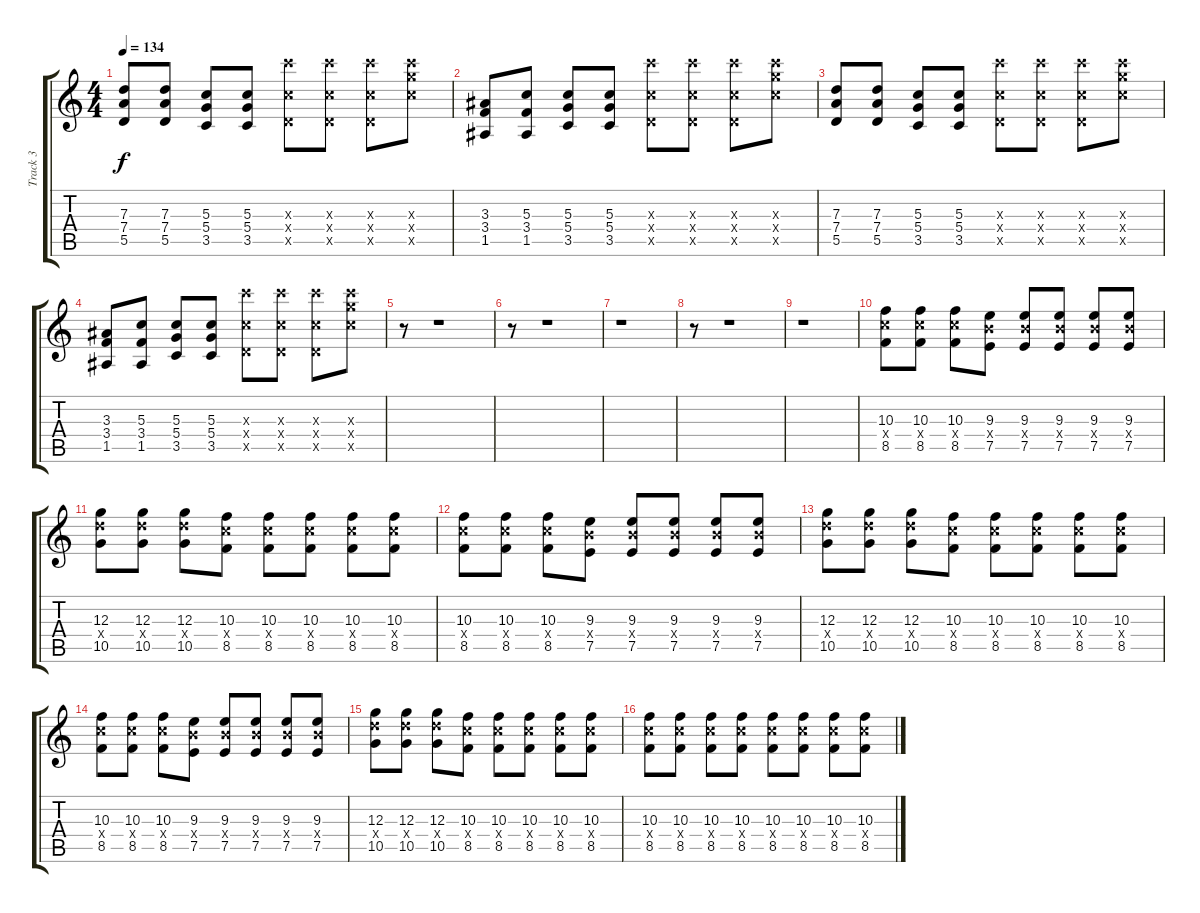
\track ("Track 3" "Track 3") {instrument overdrivenguitar}
\staff {score tabs}
\tuning (E4 B3 G3 D3 A2 E2) {hide}
\ts (4 4)
\tempo 134
\clef g2
\ks c
(7.3 7.4 5.5).8{dy f} (7.3 7.4 5.5).8 (5.3 5.4 3.5).8 (5.3 5.4 3.5).8 (17.3{x} 0.4{x} 15.5{x}).8 (17.3{x} 0.4{x} 15.5{x}).8 (17.3{x} 0.4{x} 15.5{x}).8 (17.3{x} 17.4{x} 15.5{x}).8 |
(3.3 3.4 1.5).8 (5.3 3.4 1.5).8 (5.3 5.4 3.5).8 (5.3 5.4 3.5).8 (17.3{x} 0.4{x} 15.5{x}).8 (17.3{x} 0.4{x} 15.5{x}).8 (17.3{x} 0.4{x} 15.5{x}).8 (17.3{x} 17.4{x} 15.5{x}).8 |
(7.3 7.4 5.5).8 (7.3 7.4 5.5).8 (5.3 5.4 3.5).8 (5.3 5.4 3.5).8 (17.3{x} 0.4{x} 15.5{x}).8 (17.3{x} 0.4{x} 15.5{x}).8 (17.3{x} 0.4{x} 15.5{x}).8 (17.3{x} 17.4{x} 15.5{x}).8 |
(3.3 3.4 1.5).8 (5.3 3.4 1.5).8 (5.3 5.4 3.5).8 (5.3 5.4 3.5).8 (17.3{x} 0.4{x} 15.5{x}).8 (17.3{x} 0.4{x} 15.5{x}).8 (17.3{x} 0.4{x} 15.5{x}).8 (17.3{x} 17.4{x} 15.5{x}).8 |
r.8 r.1 |
r.8 r.1 |
r.1 |
r.8 r.1 |
r.1 |
(10.3 10.4{x} 8.5).8 (10.3 10.4{x} 8.5).8 (10.3 10.4{x} 8.5).8 (9.3 9.4{x} 7.5).8 (9.3 9.4{x} 7.5).8 (9.3 9.4{x} 7.5).8 (9.3 9.4{x} 7.5).8 (9.3 9.4{x} 7.5).8 |
(12.3 12.4{x} 10.5).8 (12.3 12.4{x} 10.5).8 (12.3 12.4{x} 10.5).8 (10.3 10.4{x} 8.5).8 (10.3 10.4{x} 8.5).8 (10.3 10.4{x} 8.5).8 (10.3 10.4{x} 8.5).8 (10.3 10.4{x} 8.5).8 |
(10.3 10.4{x} 8.5).8 (10.3 10.4{x} 8.5).8 (10.3 10.4{x} 8.5).8 (9.3 9.4{x} 7.5).8 (9.3 9.4{x} 7.5).8 (9.3 9.4{x} 7.5).8 (9.3 9.4{x} 7.5).8 (9.3 9.4{x} 7.5).8 |
(12.3 12.4{x} 10.5).8 (12.3 12.4{x} 10.5).8 (12.3 12.4{x} 10.5).8 (10.3 10.4{x} 8.5).8 (10.3 10.4{x} 8.5).8 (10.3 10.4{x} 8.5).8 (10.3 10.4{x} 8.5).8 (10.3 10.4{x} 8.5).8 |
(10.3 10.4{x} 8.5).8 (10.3 10.4{x} 8.5).8 (10.3 10.4{x} 8.5).8 (9.3 9.4{x} 7.5).8 (9.3 9.4{x} 7.5).8 (9.3 9.4{x} 7.5).8 (9.3 9.4{x} 7.5).8 (9.3 9.4{x} 7.5).8 |
(12.3 12.4{x} 10.5).8 (12.3 12.4{x} 10.5).8 (12.3 12.4{x} 10.5).8 (10.3 10.4{x} 8.5).8 (10.3 10.4{x} 8.5).8 (10.3 10.4{x} 8.5).8 (10.3 10.4{x} 8.5).8 (10.3 10.4{x} 8.5).8 |
(10.3 10.4{x} 8.5).8 (10.3 10.4{x} 8.5).8 (10.3 10.4{x} 8.5).8 (10.3 10.4{x} 8.5).8 (10.3 10.4{x} 8.5).8 (10.3 10.4{x} 8.5).8 (10.3 10.4{x} 8.5).8 (10.3 10.4{x} 8.5).8
